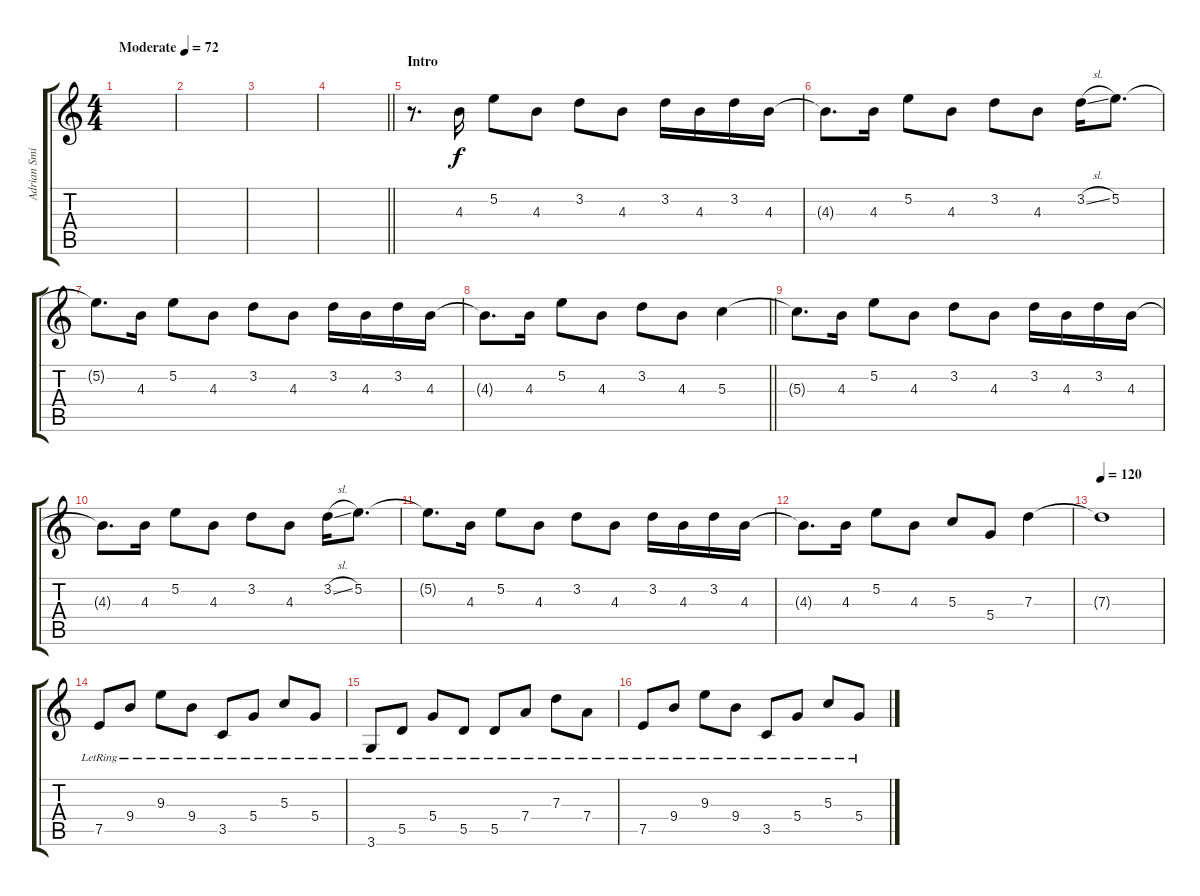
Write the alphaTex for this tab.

\track ("Adrian Smith" "Adrian Smi") {instrument overdrivenguitar}
\staff {score tabs}
\tuning (E4 B3 G3 D3 A2 E2) {hide}
\ts (4 4)
\tempo (72 "Moderate")
\clef g2
\ks c
|
|
|
\barLineRight lightlight
|
\section ("" "Intro")
r.8{d instrument electricguitarclean} 4.3.16 5.2.8 4.3.8 3.2.8 4.3.8 3.2.16 4.3.16 3.2.16 4.3.16 |
4.3{t}.8{d} 4.3.16 5.2.8 4.3.8 3.2.8 4.3.8 3.2{sl}.16 5.2.8{d} |
5.2{t}.8{d} 4.3.16 5.2.8 4.3.8 3.2.8 4.3.8 3.2.16 4.3.16 3.2.16 4.3.16 |
\barLineRight lightlight
4.3{t}.8{d} 4.3.16 5.2.8 4.3.8 3.2.8 4.3.8 5.3.4 |
5.3{t}.8{d} 4.3.16 5.2.8 4.3.8 3.2.8 4.3.8 3.2.16 4.3.16 3.2.16 4.3.16 |
4.3{t}.8{d} 4.3.16 5.2.8 4.3.8 3.2.8 4.3.8 3.2{sl}.16 5.2.8{d} |
5.2{t}.8{d} 4.3.16 5.2.8 4.3.8 3.2.8 4.3.8 3.2.16 4.3.16 3.2.16 4.3.16 |
4.3{t}.8{d} 4.3.16 5.2.8 4.3.8 5.3.8 5.4.8 7.3.4 |
\tempo 120
7.3{t}.1 |
7.5{lr}.8 9.4{lr}.8 9.3{lr}.8 9.4{lr}.8 3.5{lr}.8 5.4{lr}.8 5.3{lr}.8 5.4{lr}.8 |
3.6{lr}.8 5.5{lr}.8 5.4{lr}.8 5.5{lr}.8 5.5{lr}.8 7.4{lr}.8 7.3{lr}.8 7.4{lr}.8 |
7.5{lr}.8 9.4{lr}.8 9.3{lr}.8 9.4{lr}.8 3.5{lr}.8 5.4{lr}.8 5.3{lr}.8 5.4{lr}.8
